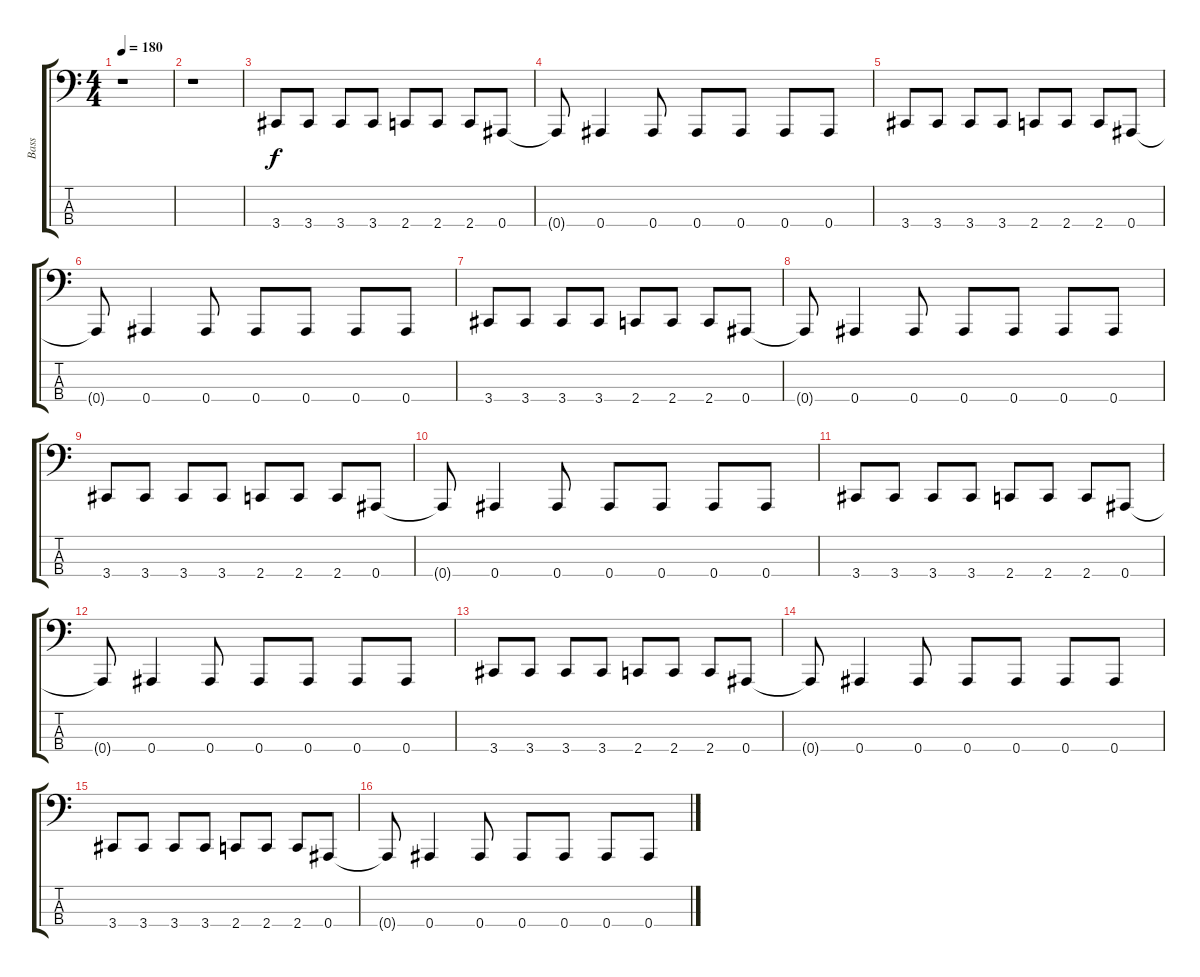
\track ("Bass" "Bass") {instrument electricbassfinger}
\staff {score tabs}
\tuning (Eb2 Bb1 F1 Bb0) {hide}
\ts (4 4)
\tempo 180
\clef f4
\ks c
r.1{dy f instrument electricbassfinger} |
r.1 |
3.4.8 3.4.8 3.4.8 3.4.8 2.4.8 2.4.8 2.4.8 0.4.8 |
0.4{t}.8 0.4.4 0.4.8 0.4.8 0.4.8 0.4.8 0.4.8 |
3.4.8 3.4.8 3.4.8 3.4.8 2.4.8 2.4.8 2.4.8 0.4.8 |
0.4{t}.8 0.4.4 0.4.8 0.4.8 0.4.8 0.4.8 0.4.8 |
3.4.8 3.4.8 3.4.8 3.4.8 2.4.8 2.4.8 2.4.8 0.4.8 |
0.4{t}.8 0.4.4 0.4.8 0.4.8 0.4.8 0.4.8 0.4.8 |
3.4.8 3.4.8 3.4.8 3.4.8 2.4.8 2.4.8 2.4.8 0.4.8 |
0.4{t}.8 0.4.4 0.4.8 0.4.8 0.4.8 0.4.8 0.4.8 |
3.4.8 3.4.8 3.4.8 3.4.8 2.4.8 2.4.8 2.4.8 0.4.8 |
0.4{t}.8 0.4.4 0.4.8 0.4.8 0.4.8 0.4.8 0.4.8 |
3.4.8 3.4.8 3.4.8 3.4.8 2.4.8 2.4.8 2.4.8 0.4.8 |
0.4{t}.8 0.4.4 0.4.8 0.4.8 0.4.8 0.4.8 0.4.8 |
3.4.8 3.4.8 3.4.8 3.4.8 2.4.8 2.4.8 2.4.8 0.4.8 |
0.4{t}.8 0.4.4 0.4.8 0.4.8 0.4.8 0.4.8 0.4.8
